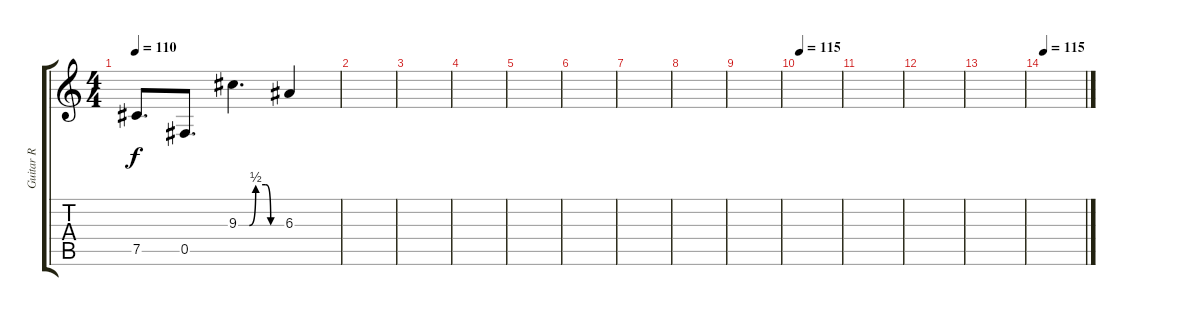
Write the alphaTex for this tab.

\track ("Guitar R" "Guitar R") {instrument overdrivenguitar}
\staff {score tabs}
\tuning (Db4 Ab3 E3 B2 Gb2 B1) {hide}
\ts (4 4)
\tempo 110
\clef g2
\ks c
7.5.8{d dy f} 0.5.8{d} 9.3{be (custom 0 0 15 0 24 2 38 2 45 0 60 0)}.4{d} 6.3.4 |
|
|
|
|
|
|
|
|
\tempo 115
|
|
|
|
\tempo 115
